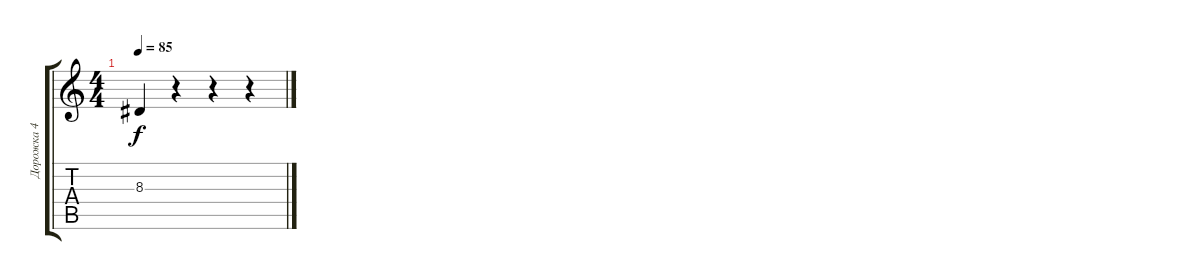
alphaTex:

\track ("Дорожка 4" "Дорожка 4") {instrument bassoon}
\staff {score tabs}
\tuning (E4 B3 G3 D3 A2 E2) {hide}
\ts (4 4)
\tempo 85
\clef g2
\ks c
8.3{t}.4{dy f} r.4 r.4 r.4
